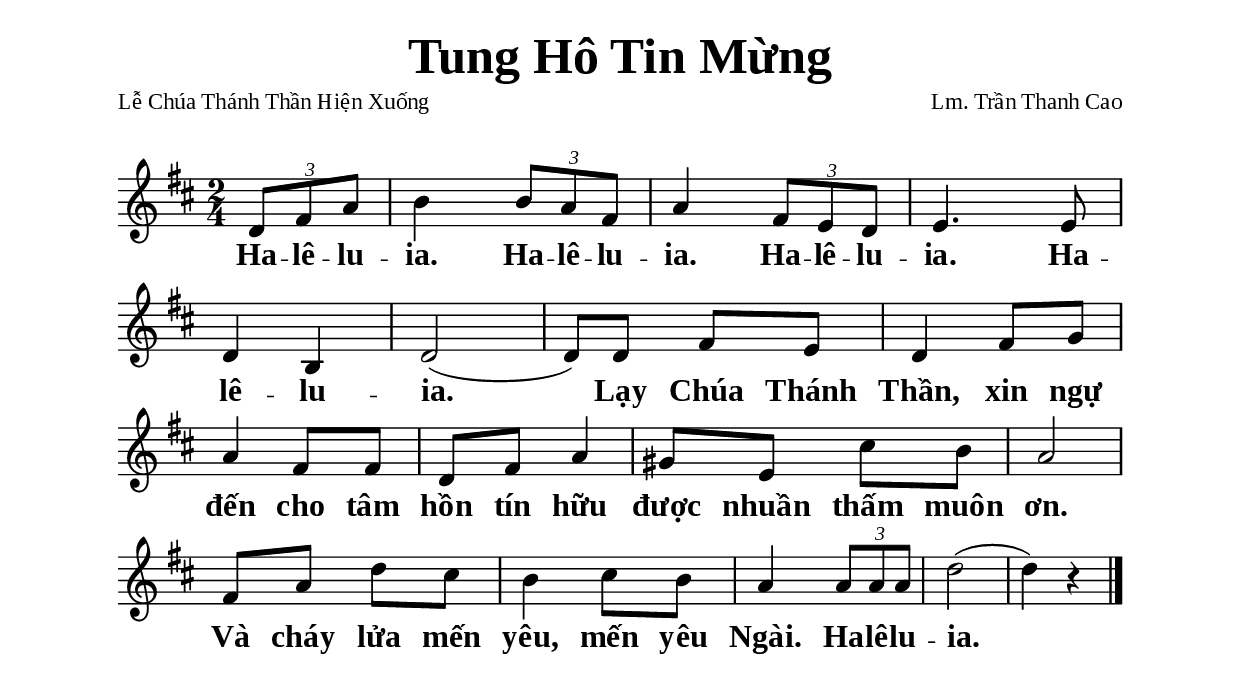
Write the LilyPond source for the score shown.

% Cài đặt chung
\version "2.20.0"
\include "english.ly"

\header {
  title = \markup { \fontsize #3 "Tung Hô Tin Mừng" }
  poet = "Lễ Chúa Thánh Thần Hiện Xuống"
  composer = "Lm. Trần Thanh Cao"
  arranger = " "
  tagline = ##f
}

\paper {
  #(set-paper-size "a4")
  top-margin = 15\mm
  bottom-margin = 15\mm
  left-margin = 20\mm
  right-margin = 20\mm
  indent = #0
  #(define fonts
    (make-pango-font-tree
      "Liberation Serif"
      "Liberation Serif"
      "Liberation Serif"
      (/ 20 20)))
  page-count = #1
}

% Nhạc điệp khúc
nhacDiepKhuc = \relative c' {
  \partial 4 \tuplet 3/2 { d8 fs a } |
  b4 \tuplet 3/2 { b8 a fs } |
  a4 \tuplet 3/2 { fs8 e d } |
  e4. e8 |
  d4 b |
  d2 ( |
  d8) d fs e |
  d4 fs8 g |
  a4 fs8 fs |
  d fs a4 |
  gs8 e cs' b |
  a2 |
  fs8 a d cs |
  b4 cs8 b |
  a4 \tuplet 3/2 { a8 a a } |
  d2 ( |
  d4) r \bar "|."
}

% Lời điệp khúc
loiDiepKhuc = \lyricmode {
  Ha -- lê -- lu -- ia. Ha -- lê -- lu -- ia.
  Ha -- lê -- lu -- ia. Ha -- lê -- lu -- ia.
  Lạy Chúa Thánh Thần, xin ngự đến
  cho tâm hồn tín hữu được nhuần thấm muôn ơn.
  Và cháy lửa mến yêu, mến yêu Ngài.
  Ha -- lê -- lu -- ia.
}

% Bố trí
\score {
  \new ChoirStaff <<
    \new Staff = diepKhuc \with {
        \consists "Merge_rests_engraver"
        \magnifyStaff #(magstep +1)
      }
      <<
      \new Voice = beSop {
        \key d \major \time 2/4 \stemNeutral \nhacDiepKhuc
      }
    >>
    \new Lyrics \lyricsto beSop \loiDiepKhuc
  >>
  \layout {
    \override Lyrics.LyricText.font-series = #'bold
    \override Lyrics.LyricText.font-size = #+3
    \override Lyrics.LyricSpace.minimum-distance = #2.0
    \override Score.BarNumber.break-visibility = ##(#f #f #f)
  }
}
